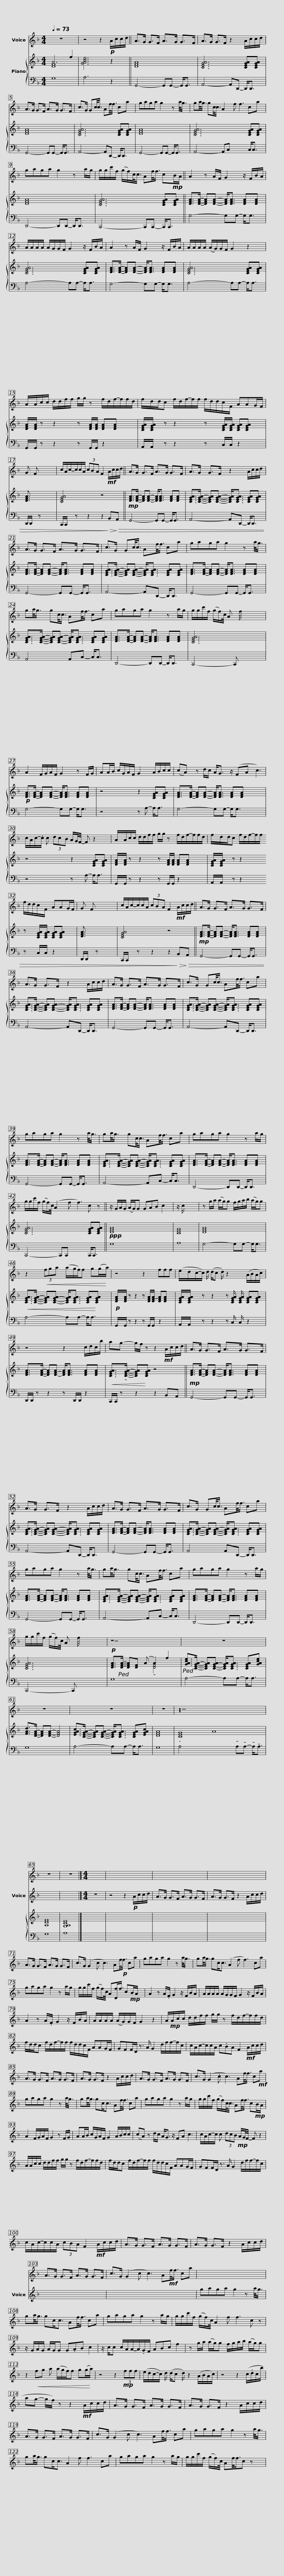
X:1
%%score 1 2 3 { ( 4 5 ) | 6 }
L:1/8
Q:1/4=73
M:4/4
I:linebreak $
K:F
V:1 treble
V:2 treble
V:3 treble
V:4 treble
V:5 treble
V:6 bass
V:1
 z8 | z4 z2!p! A/c/c/d/ || A>G G>F A>G G>F | A>G G>F z2 A/c/c/d/ |$ A>G G>F A>G G>F | %5
 c>G Gc/<c/ Af/<f/ ca | gaga g2 z a/<g/ |$ ga/<g/ gc/<c/ A2 f f3 ca | gaga g2 z a/g/ |$ g/g/c'/f/ (g/f/)c/<c/ Af/<f/ c!mp!B/A/ ||$ %10
 A2 z A/F/ G2 z/ F/B/A/ | A/A/A/A/ A/G/G/F/ G2 z/ F/B/A/ | A2 z A/F/ G2 z/ F/B/A/ |$ A/A/A/A/ (A/G/)G/F/ G2 z2 | A/A/c/c/ d/d/f/f/ g/g/ z f/d/f/-f/f/d/ |$ %15
 f/d/d/c f/d/f/-f/f/ f/d/d/c/F/ AAG/F/ | G F x6 |$ c/A/c/-c/c/A/ (3cBA F2!mf! A/c/c/d/ || A>G G>F A>G G>F |$ A>G G>F z2 A/c/c/d/ |$ %20
 A>G G>F A>G G>F | c>G Gc/<c/ Af/<f/ ca |$ gaga g2 z a/<g/ | ga/<g/ gc/<c/ Af/<f/ ca |$ gaga g2 z a/g/ | %25
 g/g/c'/f/ (g/f/)c/4 A f/4 x7/2 | A2 F/G/A/F/ G2 z F/G/ |$ AA/B/ c/G/A/F/ G2 A/B/c/c/ | (cA) z d/c/ A<G z/ (FA c3) |$ c/A/c/-.c/ c (3dcB A/G/4F/4- F z2 |$ %30
 A/A/c/c/ d/d/f/f/ g/g/ z f/d/f/-f/f/d/ | f/d/d/c f/d/f/-f/f/ f/d/d/c/F/ AAG/F/ |$ G F x6 | c/A/c/-c/c/A/ (3cBA F2!mf! A/c/c/d/ ||$ A>G G>F A>G G>F | %35
 A>G G>F z2 A/c/c/d/ | A>G G>F A>G G>F |$ c>G Gc/<c/ Af/<f/ ca | gaga g2 z a/<g/ |$ ga/<g/ gc/<c/ Af/<f/ ca | %40
 gaga g2 z a/g/ |$ g/g/c'/f/ (g/f/)c/4 (A2 f f3) c z || z/ G/A/G/ (A/G/)G GAB c2 | z/ c/ x7 |$ z g/a/ (a/g/)g f/g/a/b/ (a/g/)g | %45
 z2!<(! (3fga (a/g/f/)f g(g/!<)!a/) | z4 z2 fff |$ (e/d/c/-c/) d/ (d/c d/) z2 (A/B/A/c/) | z4 z2 c/d/c/b/ |$ ag- g/f/ z z2!mf! A/c/c/d/ || %50
 A>G G>F A>G G>F | A>G G>F z2 A/c/c/d/ |$ A>G G>F A>G G>F | c>G Gc/<c/ Af/<f/ ca |$ gaga g2 z a/<g/ | %55
 ga/<g/ gc/<c/ Af/<f/ ca |$ gaga g2 z a/g/ | g/g/c'/f/ (g/f/)c/4 A f/4 x7/2 | z9 |$ z8 | %60
 z8 | z8 | z8 |$ z20 | z8 | %65
 z8 |]$[M:4/4] x8 | x8 | x8 | x8 | %70
 x8 |$ x12 | x8 | x13 | x8 |$ %75
 x8 | x8 | x8 | x8 |$ x8 | %80
 x9 | x21/2 |$ x19/2 | x10 | x8 |$ %85
 x8 |$ x8 | x12 | x8 | x9 |$ %90
 x8 | x8 | x8 | x8 |$ x23/2 | %95
 x9 | x9 |$ x21/2 | x19/2 | x9 |$ %100
 x8 | x8 | x8 | x12 |$ x8 | %105
 x9 | x8 | x45/4 |$ x9 | x10 | %110
 x8 |$ x19/2 | x8 | x17/2 | x8 |$ %115
 x8 |$ x8 | x8 | x8 | x12 |$ %120
 x8 | x13 | x8 |$ x8 | %124
V:2
 x8 | x8 || x8 | x8 |$ x8 | %5
 x8 | x8 |$ x12 | x8 |$ x8 ||$ %10
 x8 | x8 | x8 |$ x8 | x9 |$ %15
 x21/2 | x8 |$ x9 || x8 |$ x8 |$ %20
 x8 | x8 |$ x8 | x8 |$ x8 | %25
 x8 | x8 |$ x8 | x23/2 |$ x9 |$ %30
 x9 | x21/2 |$ x8 | x9 ||$ x8 | %35
 x8 | x8 |$ x8 | x8 |$ x8 | %40
 x8 |$ x45/4 || x9 | x8 |$ x8 | %45
 x17/2 | x9 |$ x17/2 | x8 |$ x8 || %50
 x8 | x8 |$ x8 | x8 |$ x8 | %55
 x8 |$ x8 | x8 | x9 |$ x8 | %60
 x8 | x8 | x8 |$ x20 | x8 | %65
 x8 |]$[M:4/4] z8 | z4 z2!p! A/c/c/d/ | A>G G>F A>G G>F | A>G G>F z2 A/c/c/d/ | %70
 A>G G>F A>G G>F |$ c>G (G2 c c3) Af/<!p!f/ ca | gaga g2 z a/<g/ | ga/<g/ gc<c (A2 f f3) ca | gaga g2 z a/g/ |$ %75
 g/g/c'/f/ (g/f/)c/4 A[Df]/f3/4 c!mp!B/A/ x/ | A2 z A/.F/ G2 z/ F/B/A/ | A/A/A/A/ A/G/G/F/ G2 z/ F/B/A/ | A2 z A/.F/ G2 z/ F/B/A/ |$ A/A/A/A/ (A/G/)G/F/ G2 z2 | %80
 A/!mp!A/c/c/ d/d/f/f/ g/g/ z f/d/f/-f/f/d/ | f/d/d/c f/d/f/-f/f/ f/d/d/c/F/ AAG/F/ |$ GFF/D/ z3/2 A/ G2 d/f/f/-f/c/ | c/A/c/-c/c/A/ c.BA F2!mf! A/c/c/d/ | A>G G>F A>G G>F |$ %85
 A>G G>F z2 A/c/c/d/ |$ A>G G>F A>G G>F | c>G (G2 .c c3) Af/<f/ c!mf!a | gaga g2 z a/<g/ | ga/<g/ gc<c Af/<f/ ca |$ %90
 gaga g2 z a/g/ | g/g/c'/f/ (g/f/)c/<c/ Af/<f/ c!mp!B/A/ | A2 F/G/A/F/ G2 z F/G/ | AA/B/ c/G/A/F/ G2 A/B/c/c/ |$ (cA) z d/c/ A<G z/ FA c3 | %95
 c/A/c/-c/ c (3dcB!mp! A/G/4F/4- F z2 | A/A/c/c/ d/d/f/f/ g/g/ z f/d/f/-f/f/d/ |$ f/d/d/c f/d/f/-f/f/ f/d/d/c/F/ AAG/F/ | GFF/D/ z3/2 A/ G2 d/f/f/-f/c/ | c/A/c/-c/c/A/ (3cBA F2!mf! A/c/c/d/ |$ %100
 A>G G>F A>G G>F | A>G G>F z2 A/c/c/d/ | A>G G>F A>G G>F | c>G (G2 c c3) A!mf!f/<f/ ca |$ x8 | %105
 x9 | x8 | x45/4 |$ x9 | x10 | %110
 x8 |$ x19/2 | x8 | x17/2 | x8 |$ %115
 x8 |$ x8 | x8 | x8 | x12 |$ %120
 x8 | x13 | x8 |$ x8 | %124
V:3
 x8 | x8 || x8 | x8 |$ x8 | %5
 x8 | x8 |$ x12 | x8 |$ x8 ||$ %10
 x8 | x8 | x8 |$ x8 | x9 |$ %15
 x21/2 | x8 |$ x9 || x8 |$ x8 |$ %20
 x8 | x8 |$ x8 | x8 |$ x8 | %25
 x8 | x8 |$ x8 | x23/2 |$ x9 |$ %30
 x9 | x21/2 |$ x8 | x9 ||$ x8 | %35
 x8 | x8 |$ x8 | x8 |$ x8 | %40
 x8 |$ x45/4 || x9 | x8 |$ x8 | %45
 x17/2 | x9 |$ x17/2 | x8 |$ x8 || %50
 x8 | x8 |$ x8 | x8 |$ x8 | %55
 x8 |$ x8 | x8 | x9 |$ x8 | %60
 x8 | x8 | x8 |$ x20 | x8 | %65
 x8 |]$[M:4/4] x8 | x8 | x8 | x8 | %70
 x8 |$ x12 | x8 | x13 | x8 |$ %75
 x8 | x8 | x8 | x8 |$ x8 | %80
 x9 | x21/2 |$ x19/2 | x10 | x8 |$ %85
 x8 |$ x8 | x12 | x8 | x9 |$ %90
 x8 | x8 | x8 | x8 |$ x23/2 | %95
 x9 | x9 |$ x21/2 | x19/2 | x9 |$ %100
 x8 | x8 | x8 | x12 |$ gaga g2 z a/<g/ | %105
 ga/<g/ gc<c Af/<f/ ca | gaga g2 z a/g/ | g/g/c'/f/ (g/f/)c/4 A2 f f3 c z |$ z/ G/A/G/ A/G/G G.AB c2 | z/ c/c c/A/A/-A/.G/F/ ABc f2 | %110
 z g/a/ (a/g/)g f/g/a/b/ (a/g/)g |$ z2!<(! fg a (a/g/f/)f g(g/!<)!a/) | z4 z2!mp! (3fff | (e/d/c/-c/) d/ (d/c d/) z2 (A/B/A/c/) | z4 z2 (c/.d/c/b/ |$ %115
 ag- g/f/) z z2!mf! A/c/c/d/ |$ A>G G>F A>G G>F | A>G G>F z2 A/c/c/d/ | A>G G>F A>G G>F | c>G (G2 c c3) Af/<f/ ca |$ %120
 gaga g2 z a/<g/ | ga/<g/ gc<c A2 f f3 ca | gaga g2 z a/g/ |$ g/g/c'/f/ (g/f/)c/4 Af/<f/c z x3/4 | %124
V:4
 A6 f2 | [GAce]6 z2 || [DFA]8 | [CEGA]6 [CEGA][CEGA] |$ [DFA]8 | %5
 [CEGA]6 [CEGA][CEGA] | [DFA]8 |$ [CEGA]6 x4 [CEGA][CEGA] | [DFA]8 |$ [CEGA]6 [CEGA][CEGA] ||$ %10
 [DFA]>[DFA]- [DFA][DFA]- [DFA]<[DFA] [DFA][DFA] | [CEGA]6 [CEGA][CEGA] | [DFA]>[DFA]- [DFA][DFA]- [DFA]<[DFA] [DFA][DFA] |$ [CEGA]6 [CEGA][CEGA] | [DFA]/[DFA]/ z z2 z [DFA]/[DFA]/ [DFA][DFA] x |$ %15
 [CEGA]/[CEGA]/ x/ z z2 x/ z x/ [CEGA]/[CEGA]/ [CEGA][CEGA] x | [DFA]3/2 x13/2 |$ [CEGA]4 x z4 ||!mp! [DFA]>[DFA]- [DFA][DFA]- [DFA]<[DFA] [DFA][DFA] |$ [CEGA]>[CEGA]- [CEGA][CEGA]- [CEGA]<[CEGA] [CEGA][CEGA] |$ %20
 [DFA]>[DFA]- [DFA][DFA]- [DFA]<[DFA] [DFA][DFA] | [CEGA]>[CEGA]- [CEGA][CEGA]- [CEGA]<[CEGA] [CEGA][CEGA] |$ [DFA]>[DFA]- [DFA][DFA]- [DFA]<[DFA] [DFA][DFA] | [CEGA]>[CEGA]- [CEGA][C-E-GA-] [CEGA]<[CEGA] [CEGA][CEGA] |$ [DFA]>[DFA]- [DFA][DFA]- [DFA]<[DFA] [DFA][DFA] | %25
 [CEGA]6 x2 |!p! [DFA]>[DFA]- [DFA][DFA]- [DFA]<[DFA] [DFA][DFA] |$ z4 z2 [CEGA][CEGA] | [DFA]>[DFA]- [DFA][DFA]- [DFA]<[DFA] [DFA][DFA] x7/2 |$ z4 x z2 [CEGA][CEGA] |$ %30
 [DFA]/[DFA]/ z z2 z [DFA]/[DFA]/ [DFA][DFA] x | [CEGA]/[CEGA]/ x/ z z2 x/ z x/ [CEGA]/[CEGA]/ [CEGA][CEGA] x |$ [DFA]3/2 x13/2 | [CEGA]4 x z4 ||$!mp! [DFA]>[DFA]- [DFA][DFA]- [DFA]<[DFA] [DFA][DFA] | %35
 [CEGA]>[CEGA]- [CEGA][C-E-G-A] [CEGA]<[CEGA] [CEGA][CEGA] | [DFA]>[DFA]- [DFA][DFA]- [DFA]<[DFA] [DFA][DFA] |$ [CEGA]>[CEGA]- [CEGA][CEGA]- [CEGA]<[CEGA] [CEGA][CEGA] | [DFA]>[DFA]- [DFA][DFA]- [DFA]<[DFA] [DFA][DFA] |$ [CEGA]>[CEGA]- [CEGA][CEGA]- [CEGA]<[CEGA] [CEGA][CEGA] | %40
 [DFA]>[DFA]- [DFA][DFA]- [DFA]<[DFA] [DFA][DFA] |$ [CEGA]6 x13/4 [CEGA][CEGA] ||!pp!!p! [DFA]8 x | [CEG]8 |$ [DFA]8 | %45
!<(! [CEGA]>[CEGA]- [CEGA][C-E-G-A] [CEGA]<[CEGA] [CEGA]!<)![CEGA] x/ |!p! [DFA]/[DFA]/ z z2 z [DFA]/[DFA-]/ [DFA][DFA] x |$ [CEGA]/[CEGA]/ x/ z z2 z [CEGA]/ [CEGA]/ [CEGA][CEGA] | [DFA]>[DFA]- [DFA][D-F-A] [DFA]<[DFA] [DFA][DFA] |$!<(! [CEGA]>!tenuto![CEGA]- [CEGA]!<)![CEGA] z4 || %50
!mp! [DFA]>[DFA]- [DFA][DFA]- [DFA]<[DFA] [DFA][DFA] | [CEGA]>[CEGA]- [CEGA][CEGA]- [CEGA]<[CEGA] [CEGA][CEGA] |$ [DFA]>[DFA]- [DFA][DFA]- [DFA]<[DFA] [DFA][DFA] | [CEGA]>[CEGA]- [CEGA][CEGA]- [CEGA]<[CEGA] [CEGA][CEGA] |$ [DFA]>[DFA]- [DFA][DFA]- [DFA]<[DFA] [DFA][DFA] | %55
 [CEGA]>[CEGA]- [CEGA][CEGA]- [CEGA]<[CEGA] [CEGA][CEGA] |$ [DFA]>[DFA]- [DFA][DFA]- [DFA]<[DFA] [DFA][DFA] | [CEGA]6 x2 |!p! [DFA]>!ped![DFA]- [DFA][DF] (A A2) f2 |$!ped! [GAce]>[CEGA]- [CEGA][C-E-G-A] [CEGA]<[CEGA] [CEGA][GAce] | %60
 [FAd]>[DFA]- [DFA][DFA]- [DFA]4 | [EGAc]>[CEGA]- [CEGA][CEGA]- [CEGA]<[CEGA] [CEGA][EGAc] | [DFA]8 |$ [CEG]8 A8 x4 | [DF]8 | %65
 [G,A,CE]8 |]$ x8 | x8 | x8 | x8 | %70
 x8 |$ x12 | x8 | x13 | x8 |$ %75
 x8 | x8 | x8 | x8 |$ x8 | %80
 x9 | x21/2 |$ x19/2 | x10 | x8 |$ %85
 x8 |$ x8 | x12 | x8 | x9 |$ %90
 x8 | x8 | x8 | x8 |$ x23/2 | %95
 x9 | x9 |$ x21/2 | x19/2 | x9 |$ %100
 x8 | x8 | x8 | x12 |$ x8 | %105
 x9 | x8 | x45/4 |$ x9 | x10 | %110
 x8 |$ x19/2 | x8 | x17/2 | x8 |$ %115
 x8 |$ x8 | x8 | x8 | x12 |$ %120
 x8 | x13 | x8 |$ x8 | %124
V:5
 [DF]8 | x8 || x8 | x8 |$ x8 | %5
 x8 | x8 |$ x12 | x8 |$ x8 ||$ %10
 x8 | x8 | x8 |$ x8 | x9 |$ %15
 x21/2 | x8 |$ x9 || x8 |$ x8 |$ %20
 x8 | x8 |$ x8 | x8 |$ x8 | %25
 x8 | x8 |$ x8 | x23/2 |$ x9 |$ %30
 x9 | x21/2 |$ x8 | x9 ||$ x8 | %35
 x8 | x8 |$ x8 | x8 |$ x8 | %40
 x8 |$ x45/4 || x9 | x8 |$ x8 | %45
 x17/2 | x9 |$ x17/2 | x8 |$ x8 || %50
 x8 | x8 |$ x8 | x8 |$ x8 | %55
 x8 |$ x8 | x8 | x5 !tenuto![DF]4 |$ x8 | %60
 x8 | x8 | x8 |$ x20 | A,8 | %65
 x8 |]$ x8 | x8 | x8 | x8 | %70
 x8 |$ x12 | x8 | x13 | x8 |$ %75
 x8 | x8 | x8 | x8 |$ x8 | %80
 x9 | x21/2 |$ x19/2 | x10 | x8 |$ %85
 x8 |$ x8 | x12 | x8 | x9 |$ %90
 x8 | x8 | x8 | x8 |$ x23/2 | %95
 x9 | x9 |$ x21/2 | x19/2 | x9 |$ %100
 x8 | x8 | x8 | x12 |$ x8 | %105
 x9 | x8 | x45/4 |$ x9 | x10 | %110
 x8 |$ x19/2 | x8 | x17/2 | x8 |$ %115
 x8 |$ x8 | x8 | x8 | x12 |$ %120
 x8 | x13 | x8 |$ x8 | %124
V:6
 G,8 | A,6 z2 || G,,4- G,,G,,- G,,<G,, | A,,4- A,,D,,- D,,<D,, |$ G,,4- G,,G,,- G,,<G,, | %5
 A,,4- A,,D,,- D,,<D,, | G,,4- G,,G,,- G,,<G,, |$ A,,4- A,,C,- x4 C,<C, | D,,4- D,,D,,- D,,<D,, |$ C,,4- C,,C,,- C,,<C,, ||$ %10
 G,4- G,G,- G,<G, | A,4- A,A,- A,<A, | G,4- G,G,- G,<G, |$ A,4- A,A,- A,<A, | G,,/G,,/ z z2 z G,,/G,,/ z2 x |$ %15
 A,,/A,,/ x/ z z2 x/ z x/ C,/C,/ z2 x | D,,/D,,/ x/ z x11/2 |$ C,,/C,,/ x/ z x/ z2 z2!>)!!>(! B,,!>)!!>(!A,, || G,,4- G,,G,,- G,,<G,, |$ A,,4- A,,D,,- D,,<D,, |$ %20
 G,,4- G,,G,,- G,,<G,, | A,,4- A,,D,,- D,,<D,, |$ G,,4- G,,G,,- G,,<G,, | A,,4 A,,C,- C,<C, |$ D,,4- D,,D,,- D,,<D,, | %25
 C,,4- C,, x3 | G,4- G,G,- G,<G, |$ z4 z A,- A,<A, | G,4- G,G,- G,<G, x7/2 |$ z4 x z A,- A,<A, |$ %30
 G,,/G,,/ z z2 z G,,/G,,/ z2 x | A,,/A,,/ x/ z z2 x/ z x/ C,/C,/ z2 x |$ D,,/D,,/ x/ z x11/2 | C,,/C,,/ x/ z x/ z2 z2!>)!!>(! B,,!>)!!>(!A,, ||$ G,,4- G,,G,,- G,,<G,, | %35
 A,,4- A,,D,,- D,,<D,, | G,,4- G,,G,,- G,,<G,, |$ A,,4- A,,D,,- D,,<D,, | G,,4- G,,G,,- G,,<G,, |$ A,,4- A,,C,- C,<C, | %40
 D,,4- D,,D,,- D,,<D,, |$ C,,4- C,,C,,- x13/4 C,,<C,, || G,8 x | A,8 |$ G,4- G,G,- G,<G, | %45
 A,4- A,A,- A,<A, x/ | G,,/G,,/ z z2 z G,,/G,,/ z2 x |$ A,,/A,,/ x/ z z2 z C,/ C,/ z2 | D,,/D,,/ z z2 z D,,/D,,/ z2 |$ C,,/C,,/ z z2 z2 B,,A,, || %50
 G,,4- G,,G,,- G,,<G,, | A,,4- A,,D,,- D,,<D,, |$ G,,4- G,,G,,- G,,<G,, | A,,4 A,,D,,- D,,<D,, |$ G,,4- G,,G,,- G,,<G,, | %55
 A,,4- A,,C,- C,<C, |$ D,,4- D,,D,,- D,,<D,, | C,,4- C,, x3 | G,8 x |$ A,4- A,A,- A,<A, | %60
 G,8 | A,4- A,A,- A,<A, | G,8 |$ .A,4- x12 !tenuto!A,!tenuto!A,- !tenuto!A,<!tenuto!A, | G,8 | %65
 A,8 |]$ x8 | x8 | x8 | x8 | %70
 x8 |$ x12 | x8 | x13 | x8 |$ %75
 x8 | x8 | x8 | x8 |$ x8 | %80
 x9 | x21/2 |$ x19/2 | x10 | x8 |$ %85
 x8 |$ x8 | x12 | x8 | x9 |$ %90
 x8 | x8 | x8 | x8 |$ x23/2 | %95
 x9 | x9 |$ x21/2 | x19/2 | x9 |$ %100
 x8 | x8 | x8 | x12 |$ x8 | %105
 x9 | x8 | x45/4 |$ x9 | x10 | %110
 x8 |$ x19/2 | x8 | x17/2 | x8 |$ %115
 x8 |$ x8 | x8 | x8 | x12 |$ %120
 x8 | x13 | x8 |$ x8 | %124
